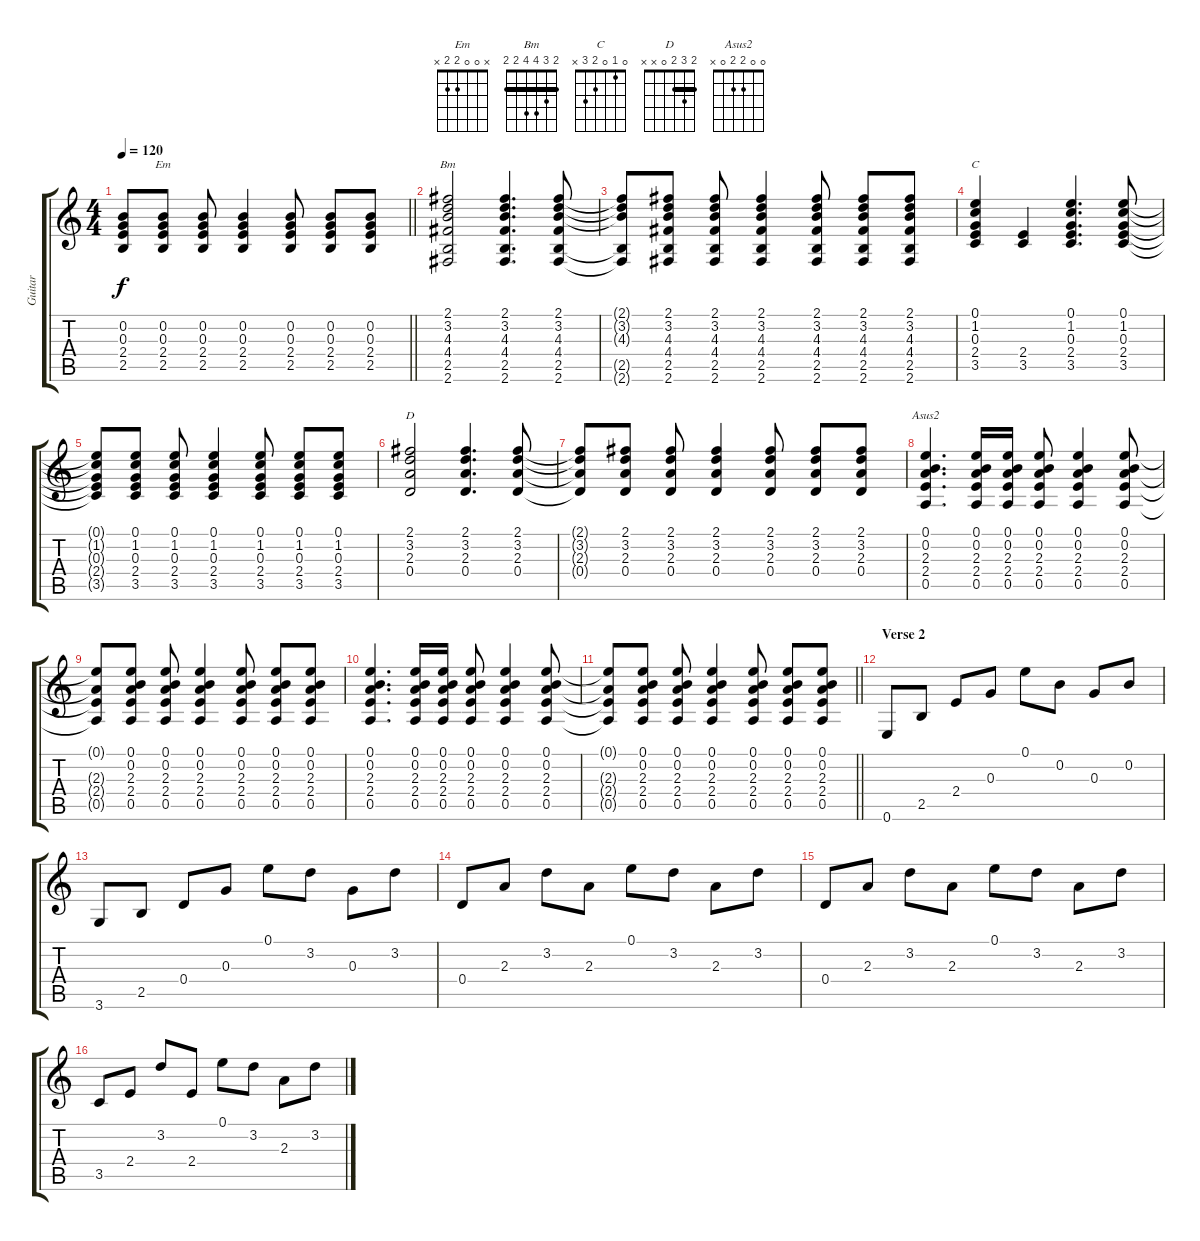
\track ("Guitar" "Guitar") {instrument acousticguitarsteel}
\staff {score tabs}
\tuning (E4 B3 G3 D3 A2 E2) {hide}
\chord ("Em" x 0 0 2 2 x)
\chord ("Bm" 2 3 4 4 2 2) {barre 2}
\chord ("C" 0 1 0 2 3 x)
\chord ("D" 2 3 2 0 x x) {barre 2}
\chord ("Asus2" 0 0 2 2 0 x)
\ts (4 4)
\tempo 120
\clef g2
\barLineRight lightlight
\ks c
(0.2{t} 0.3{t} 2.4{t} 2.5{t}).8{dy f} (0.2 0.3 2.4 2.5).8{ch "Em"} (0.2 0.3 2.4 2.5).8 (0.2 0.3 2.4 2.5).4 (0.2 0.3 2.4 2.5).8 (0.2 0.3 2.4 2.5).8 (0.2 0.3 2.4 2.5).8 |
(2.1 3.2 4.3 4.4 2.5 2.6).2{ch "Bm"} (2.1 3.2 4.3 4.4 2.5 2.6).4{d} (2.1 3.2 4.3 4.4 2.5 2.6).8 |
(2.1{t} 3.2{t} 4.3{t} 2.5{t} 2.6{t}).8 (2.1 3.2 4.3 4.4 2.5 2.6).8 (2.1 3.2 4.3 4.4 2.5 2.6).8 (2.1 3.2 4.3 4.4 2.5 2.6).4 (2.1 3.2 4.3 4.4 2.5 2.6).8 (2.1 3.2 4.3 4.4 2.5 2.6).8 (2.1 3.2 4.3 4.4 2.5 2.6).8 |
(0.1 1.2 0.3 2.4 3.5).4{ch "C"} (2.4 3.5).4 (0.1 1.2 0.3 2.4 3.5).4{d} (0.1 1.2 0.3 2.4 3.5).8 |
(0.1{t} 1.2{t} 0.3{t} 2.4{t} 3.5{t}).8 (0.1 1.2 0.3 2.4 3.5).8 (0.1 1.2 0.3 2.4 3.5).8 (0.1 1.2 0.3 2.4 3.5).4 (0.1 1.2 0.3 2.4 3.5).8 (0.1 1.2 0.3 2.4 3.5).8 (0.1 1.2 0.3 2.4 3.5).8 |
(2.1 3.2 2.3 0.4).2{ch "D"} (2.1 3.2 2.3 0.4).4{d} (2.1 3.2 2.3 0.4).8 |
(2.1{t} 3.2{t} 2.3{t} 0.4{t}).8 (2.1 3.2 2.3 0.4).8 (2.1 3.2 2.3 0.4).8 (2.1 3.2 2.3 0.4).4 (2.1 3.2 2.3 0.4).8 (2.1 3.2 2.3 0.4).8 (2.1 3.2 2.3 0.4).8 |
(0.1 0.2 2.3 2.4 0.5).4{d ch "Asus2"} (0.1 0.2 2.3 2.4 0.5).16 (0.1 0.2 2.3 2.4 0.5).16 (0.1 0.2 2.3 2.4 0.5).8 (0.1 0.2 2.3 2.4 0.5).4 (0.1 0.2 2.3 2.4 0.5).8 |
(0.1{t} 2.3{t} 2.4{t} 0.5{t}).8 (0.1 0.2 2.3 2.4 0.5).8 (0.1 0.2 2.3 2.4 0.5).8 (0.1 0.2 2.3 2.4 0.5).4 (0.1 0.2 2.3 2.4 0.5).8 (0.1 0.2 2.3 2.4 0.5).8 (0.1 0.2 2.3 2.4 0.5).8 |
(0.1 0.2 2.3 2.4 0.5).4{d} (0.1 0.2 2.3 2.4 0.5).16 (0.1 0.2 2.3 2.4 0.5).16 (0.1 0.2 2.3 2.4 0.5).8 (0.1 0.2 2.3 2.4 0.5).4 (0.1 0.2 2.3 2.4 0.5).8 |
\barLineRight lightlight
(0.1{t} 2.3{t} 2.4{t} 0.5{t}).8 (0.1 0.2 2.3 2.4 0.5).8 (0.1 0.2 2.3 2.4 0.5).8 (0.1 0.2 2.3 2.4 0.5).4 (0.1 0.2 2.3 2.4 0.5).8 (0.1 0.2 2.3 2.4 0.5).8 (0.1 0.2 2.3 2.4 0.5).8 |
\section ("" "Verse 2")
0.6.8 2.5.8 2.4.8 0.3.8 0.1.8 0.2.8 0.3.8 0.2.8 |
3.6.8 2.5.8 0.4.8 0.3.8 0.1.8 3.2.8 0.3.8 3.2.8 |
0.4.8 2.3.8 3.2.8 2.3.8 0.1.8 3.2.8 2.3.8 3.2.8 |
0.4.8 2.3.8 3.2.8 2.3.8 0.1.8 3.2.8 2.3.8 3.2.8 |
3.5.8 2.4.8 3.2.8 2.4.8 0.1.8 3.2.8 2.3.8 3.2.8
